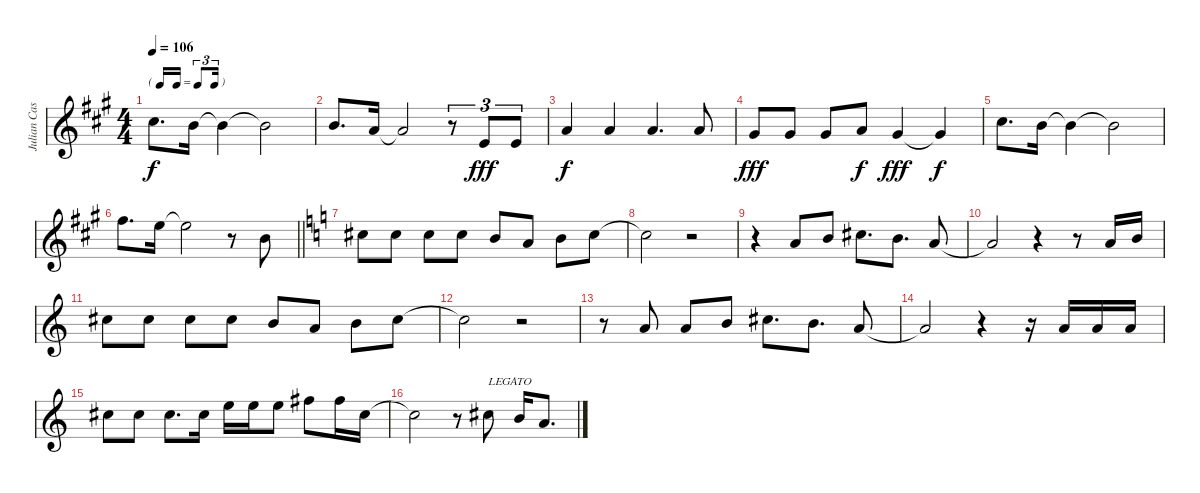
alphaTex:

\track ("Julian Casablancas" "Julian Cas") {instrument distortionguitar}
\staff {score}
\tuning (E4 B3 G3 D3 A2 E2) {hide}
\ts (4 4)
\tf triplet16th
\tempo 106
\clef g2
\ks a
2.2.8{d dy f} 0.2.16 0.2{t}.4 0.2{t}.2 |
0.2.8{d beam Up} 2.3.16{beam Up} 2.3{t}.2 r.8{tu (3 2)} 2.4.8{tu (3 2) dy fff} 2.4.8{tu (3 2)} |
2.3.4{dy f} 2.3.4 2.3.4{d} 2.3.8 |
1.3.8{dy fff} 1.3.8 1.3.8 2.3.8{dy f} 1.3.4{dy fff} 1.3{t}.4{dy f} |
2.2.8{d} 0.2.16 0.2{t}.4 0.2{t}.2 |
\barLineRight lightlight
2.1.8{d} 0.1.16 0.1{t}.2 r.8 0.2.8 |
\ks c
2.2.8 2.2.8 2.2.8 2.2.8 0.2.8 2.3.8 0.2.8 2.2.8 |
2.2{t}.2 r.2 |
r.4 2.3.8 0.2.8 2.2.8{d} 0.2.8{d} 2.3.8 |
2.3{t}.2 r.4 r.8 2.3.16 0.2.16 |
2.2.8 2.2.8 2.2.8 2.2.8 0.2.8 2.3.8 0.2.8 2.2.8 |
2.2{t}.2 r.2 |
r.8 2.3.8 2.3.8 0.2.8 2.2.8{d} 0.2.8{d} 2.3.8 |
2.3{t}.2 r.4 r.16 2.3.16 2.3.16 2.3.16 |
2.2.8 2.2.8 2.2.8{d} 2.2.16 0.1.16 0.1.16 0.1.8 2.1.8 2.1.16 2.2.16 |
2.2{t}.2 r.8 2.2.8{txt "LEGATO"} 0.2.16 2.3.8{d}
